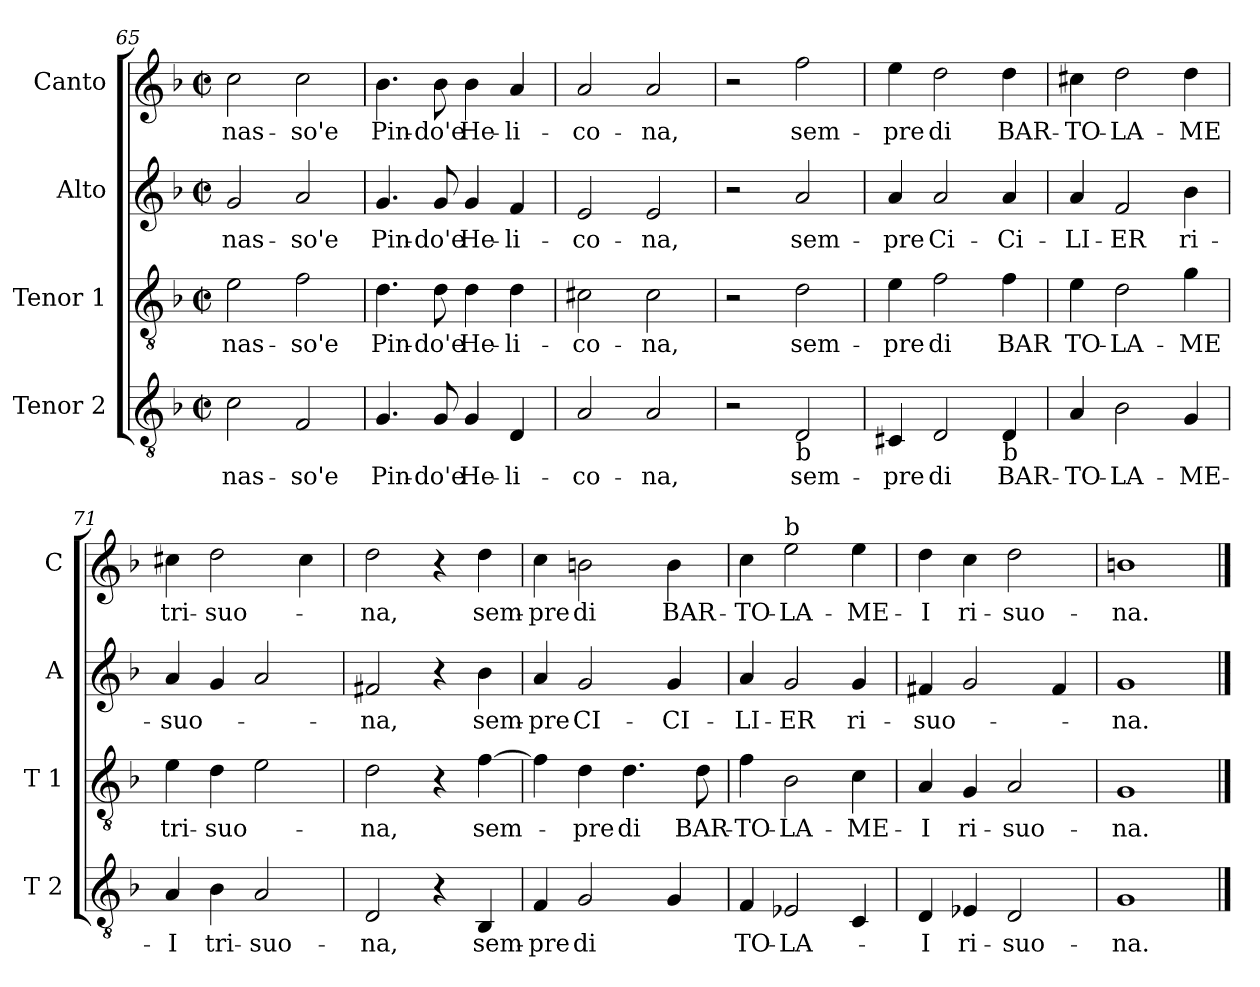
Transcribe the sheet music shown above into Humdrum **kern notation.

**kern	**text	**kern	**text	**kern	**text	**kern	**text
*part4	*part4	*part3	*part3	*part2	*part2	*part1	*part1
*staff4	*staff4	*staff3	*staff3	*staff2	*staff2	*staff1	*staff1
*I"Tenor 2	*	*I"Tenor 1	*	*I"Alto	*	*I"Canto	*
*I'T 2	*	*I'T 1	*	*I'A	*	*I'C	*
*clefGv2	*	*clefGv2	*	*clefG2	*	*clefG2	*
*k[b-]	*	*k[b-]	*	*k[b-]	*	*k[b-]	*
*F:	*	*F:	*	*F:	*	*F:	*
*M2/2	*	*M2/2	*	*M2/2	*	*M2/2	*
*met(c|)	*	*met(c|)	*	*met(c|)	*	*met(c|)	*
=65	=65	=65	=65	=65	=65	=65	=65
!	!LO:LY:b	!	!LO:LY:b	!	!LO:LY:b	!	!LO:LY:b
2c\	-nas-	2e\	-nas-	2g/	-nas-	2cc\	-nas-
!	!LO:LY:b	!	!LO:LY:b	!	!LO:LY:b	!	!LO:LY:b
2F/	-so'e	2f\	-so'e	2a/	-so'e	2cc\	-so'e
!!LO:LB:g=z
=66	=66	=66	=66	=66	=66	=66	=66
!	!LO:LY:b	!	!LO:LY:b	!	!LO:LY:b	!	!LO:LY:b
4.G/	Pin-	4.d\	Pin-	4.g/	Pin-	4.b-\	Pin-
!	!LO:LY:b	!	!LO:LY:b	!	!LO:LY:b	!	!LO:LY:b
8G/	-do'e	8d\	-do'e	8g/	-do'e	8b-\	-do'e
!	!LO:LY:b	!	!LO:LY:b	!	!LO:LY:b	!	!LO:LY:b
4G/	He-	4d\	He-	4g/	He-	4b-\	He-
!	!LO:LY:b	!	!LO:LY:b	!	!LO:LY:b	!	!LO:LY:b
4D/	-li-	4d\	-li-	4f/	-li-	4a/	-li-
=67	=67	=67	=67	=67	=67	=67	=67
!	!LO:LY:b	!	!LO:LY:b	!	!LO:LY:b	!	!LO:LY:b
2A/	-co-	2c#X\	-co-	2e/	-co-	2a/	-co-
!	!LO:LY:b	!	!LO:LY:b	!	!LO:LY:b	!	!LO:LY:b
2A/	-na,	2c#\	-na,	2e/	-na,	2a/	-na,
=68	=68	=68	=68	=68	=68	=68	=68
2r	.	2r	.	2r	.	2r	.
!LO:TX:b:t=b	!	!	!	!	!	!	!
!	!LO:LY:b	!	!LO:LY:b	!	!LO:LY:b	!	!LO:LY:b
2D/	sem-	2d\	sem-	2a/	sem-	2ff\	sem-
=69	=69	=69	=69	=69	=69	=69	=69
!	!LO:LY:b	!	!LO:LY:b	!	!LO:LY:b	!	!LO:LY:b
4C#X/	-pre	4e\	-pre	4a/	-pre	4ee\	-pre
!	!LO:LY:b	!	!LO:LY:b	!	!LO:LY:b	!	!LO:LY:b
2D/	di	2f\	di	2a/	Ci-	2dd\	di
!LO:TX:b:t=b	!	!	!	!	!	!	!
!	!LO:LY:b	!	!LO:LY:b	!	!LO:LY:b	!	!LO:LY:b
4D/	BAR-	4f\	BAR	4a/	-Ci-	4dd\	BAR-
=70	=70	=70	=70	=70	=70	=70	=70
!	!LO:LY:b	!	!LO:LY:b	!	!LO:LY:b	!	!LO:LY:b
4A/	-TO-	4e\	TO-	4a/	-LI-	4cc#X\	-TO-
!	!LO:LY:b	!	!LO:LY:b	!	!LO:LY:b	!	!LO:LY:b
2B-\	-LA-	2d\	-LA-	2f/	-ER	2dd\	-LA-
!	!LO:LY:b	!	!LO:LY:b	!	!LO:LY:b	!	!LO:LY:b
4G/	-ME-	4g\	-ME	4b-\	ri-	4dd\	-ME
=71	=71	=71	=71	=71	=71	=71	=71
!	!LO:LY:b	!	!LO:LY:b	!	!LO:LY:b	!	!LO:LY:b
4A/	-I	4e\	tri-	4a/	-suo-	4cc#X\	tri-
!	!LO:LY:b	!	!LO:LY:b	!	!	!	!LO:LY:b
4B-\	tri-	4d\	-suo-	4g/	.	2dd\	-suo-
!	!LO:LY:b	!	!	!	!	!	!
2A/	-suo-	2e\	.	2a/	.	.	.
.	.	.	.	.	.	4cc#\	.
!!LO:LB:g=z
=72	=72	=72	=72	=72	=72	=72	=72
!	!LO:LY:b	!	!LO:LY:b	!	!LO:LY:b	!	!LO:LY:b
2D/	-na,	2d\	-na,	2f#X/	-na,	2dd\	-na,
4r	.	4r	.	4r	.	4r	.
!	!LO:LY:b	!	!LO:LY:b	!	!LO:LY:b	!	!LO:LY:b
4BB-/	sem-	[4f\	sem-	4b-\	sem-	4dd\	sem-
=73	=73	=73	=73	=73	=73	=73	=73
!	!LO:LY:b	!	!	!	!LO:LY:b	!	!LO:LY:b
4F/	-pre	4f\]	.	4a/	-pre	4cc\	-pre
!	!LO:LY:b	!	!LO:LY:b	!	!LO:LY:b	!	!LO:LY:b
2G/	di	4d\	-pre	2g/	CI-	2bn\	di
!	!	!	!LO:LY:b	!	!	!	!
.	.	4.d\	di	.	.	.	.
!	!	!	!	!	!LO:LY:b	!	!LO:LY:b
4G/	.	.	.	4g/	-CI-	4b\	BAR-
!	!	!	!LO:LY:b	!	!	!	!
.	.	8d\	BAR-	.	.	.	.
=74	=74	=74	=74	=74	=74	=74	=74
!	!LO:LY:b	!	!LO:LY:b	!	!LO:LY:b	!	!LO:LY:b
4F/	TO-	4f\	-TO-	4a/	-LI-	4cc\	-TO-
!	!	!	!	!	!	!LO:TX:a:t=b	!
!	!LO:LY:b	!	!LO:LY:b	!	!LO:LY:b	!	!LO:LY:b
2E-X/	-LA-	2B-\	-LA-	2g/	-ER	2ee\	-LA-
!	!	!	!LO:LY:b	!	!LO:LY:b	!	!LO:LY:b
4C/	.	4c\	-ME-	4g/	ri-	4ee\	-ME-
=75	=75	=75	=75	=75	=75	=75	=75
!	!LO:LY:b	!	!LO:LY:b	!	!LO:LY:b	!	!LO:LY:b
4D/	I	4A/	-I	4f#X/	-suo-	4dd\	-I
!	!LO:LY:b	!	!LO:LY:b	!	!	!	!LO:LY:b
4E-X/	ri-	4G/	ri-	2g/	.	4cc\	ri-
!	!LO:LY:b	!	!LO:LY:b	!	!	!	!LO:LY:b
2D/	-suo-	2A/	-suo-	.	.	2dd\	-suo-
.	.	.	.	4f#/	.	.	.
=76	=76	=76	=76	=76	=76	=76	=76
!	!LO:LY:b	!	!LO:LY:b	!	!LO:LY:b	!	!LO:LY:b
1G	-na.	1G	-na.	1g	-na.	1bn	-na.
==	==	==	==	==	==	==	==
*-	*-	*-	*-	*-	*-	*-	*-
